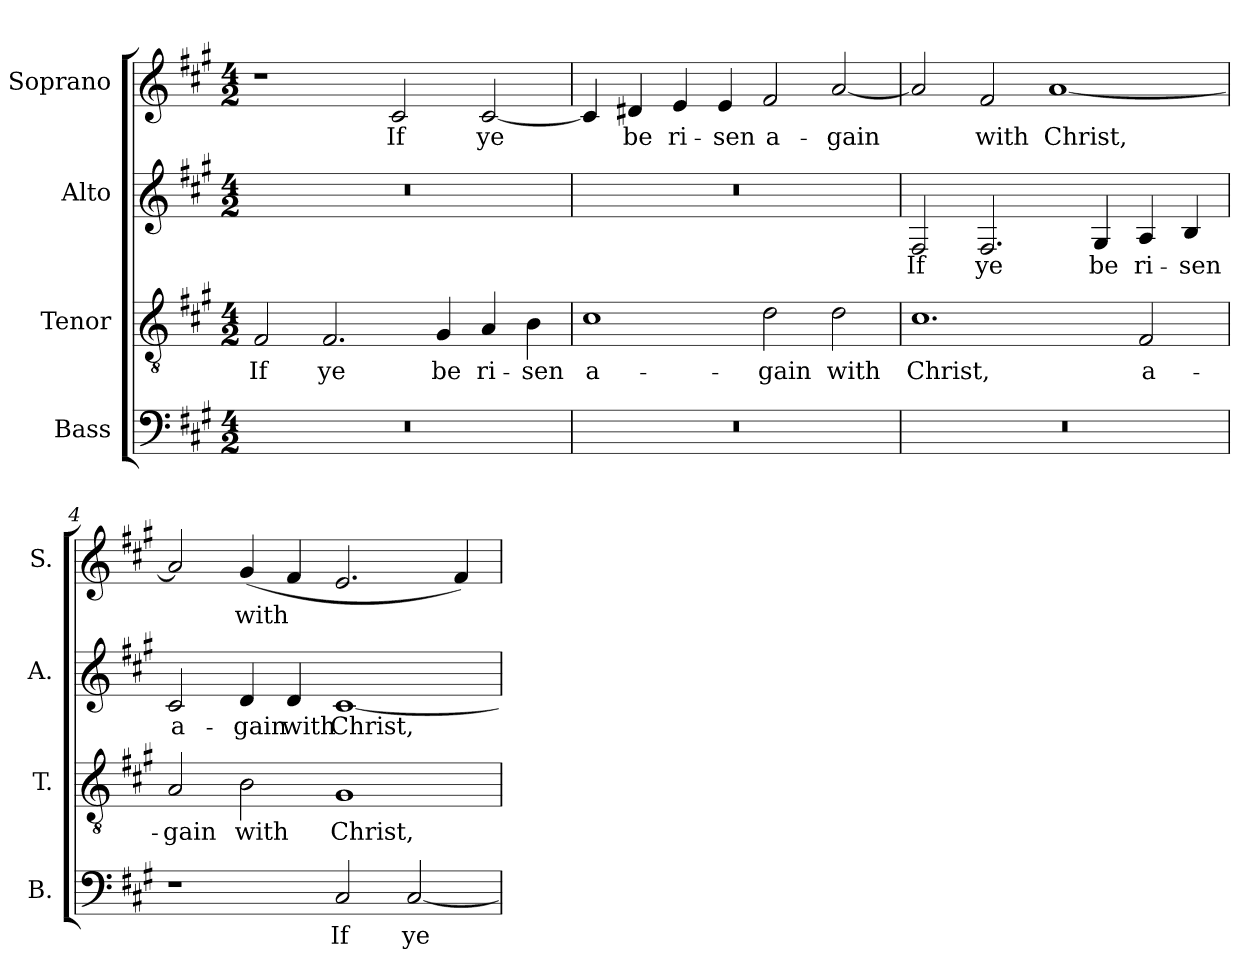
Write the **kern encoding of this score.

**kern	**text	**kern	**text	**kern	**text	**kern	**text
*part4	*part4	*part3	*part3	*part2	*part2	*part1	*part1
*staff4	*staff4	*staff3	*staff3	*staff2	*staff2	*staff1	*staff1
*I"Bass	*	*I"Tenor	*	*I"Alto	*	*I"Soprano	*
*I'B.	*	*I'T.	*	*I'A.	*	*I'S.	*
!!LO:PB:g=z
*clefF4	*	*clefGv2	*	*clefG2	*	*clefG2	*
*	*	*ITrd7c12	*	*	*	*	*
*k[f#c#g#]	*	*k[f#c#g#]	*	*k[f#c#g#]	*	*k[f#c#g#]	*
*A:	*	*A:	*	*A:	*	*A:	*
*M4/2	*	*M4/2	*	*M4/2	*	*M4/2	*
*MM120	*	*MM120	*	*MM120	*	*MM120	*
=1	=1	=1	=1	=1	=1	=1	=1
!LO:N:vis=1	!	!	!	!	!	!	!
!	!	!	!LO:LY:b:color=#000000	!LO:N:vis=1	!	!	!
0r	.	2FF#i/	If	0r	.	1r	.
!	!	!	!LO:LY:b:color=#000000	!	!	!	!
.	.	2.FF#i/	ye	.	.	.	.
!	!	!	!	!	!	!	!LO:LY:b:color=#000000
.	.	.	.	.	.	2c#i/	If
!	!	!	!LO:LY:b:color=#000000	!	!	!	!
.	.	4GG#i/	be	.	.	.	.
!	!	!	!LO:LY:b:color=#000000	!	!	!	!
!	!	!	!	!	!	!	!LO:LY:b:color=#000000
.	.	4AAi/	ri-	.	.	[2c#i/	ye
!	!	!	!LO:LY:b:color=#000000	!	!	!	!
.	.	4BBi\	-sen	.	.	.	.
=2	=2	=2	=2	=2	=2	=2	=2
!LO:N:vis=1	!	!	!	!	!	!	!
!	!	!	!LO:LY:b:color=#000000	!LO:N:vis=1	!	!	!
0r	.	1C#i	a-	0r	.	4c#i/]	.
!	!	!	!	!	!	!	!LO:LY:b:color=#000000
.	.	.	.	.	.	4d#Xi/	be
!	!	!	!	!	!	!	!LO:LY:b:color=#000000
.	.	.	.	.	.	4ei/	ri-
!	!	!	!	!	!	!	!LO:LY:b:color=#000000
.	.	.	.	.	.	4ei/	-sen
!	!	!	!LO:LY:b:color=#000000	!	!	!	!
!	!	!	!	!	!	!	!LO:LY:b:color=#000000
.	.	2Di\	-gain	.	.	2f#i/	a-
!	!	!	!LO:LY:b:color=#000000	!	!	!	!
!	!	!	!	!	!	!	!LO:LY:b:color=#000000
.	.	2Di\	with	.	.	[2ai/	-gain
=3	=3	=3	=3	=3	=3	=3	=3
!LO:N:vis=1	!	!	!	!	!	!	!
!	!	!	!LO:LY:b:color=#000000	!	!	!	!
!	!	!	!	!	!LO:LY:b:color=#000000	!	!
0r	.	1.C#i	Christ,	2F#i/	If	2ai/]	.
!	!	!	!	!	!LO:LY:b:color=#000000	!	!
!	!	!	!	!	!	!	!LO:LY:b:color=#000000
.	.	.	.	2.F#i/	ye	2f#i/	with
!	!	!	!	!	!	!	!LO:LY:b:color=#000000
.	.	.	.	.	.	[1ai	Christ,
!	!	!	!	!	!LO:LY:b:color=#000000	!	!
.	.	.	.	4G#i/	be	.	.
!	!	!	!LO:LY:b:color=#000000	!	!	!	!
!	!	!	!	!	!LO:LY:b:color=#000000	!	!
.	.	2FF#i/	a-	4Ai/	ri-	.	.
!	!	!	!	!	!LO:LY:b:color=#000000	!	!
.	.	.	.	4Bi/	-sen	.	.
=4	=4	=4	=4	=4	=4	=4	=4
!	!	!	!LO:LY:b:color=#000000	!	!	!	!
!	!	!	!	!	!LO:LY:b:color=#000000	!	!
1r	.	2AAi/	-gain	2c#i/	a-	2ai/]	.
!	!	!	!LO:LY:b:color=#000000	!	!	!	!
!	!	!	!	!	!LO:LY:b:color=#000000	!	!
!	!	!	!	!	!	!	!LO:LY:b:color=#000000
.	.	2BBi\	with	4di/	-gain	(4g#i/	with
!	!	!	!	!	!LO:LY:b:color=#000000	!	!
.	.	.	.	4di/	with	4f#i/	.
!	!LO:LY:b:color=#000000	!	!	!	!	!	!
!	!	!	!LO:LY:b:color=#000000	!	!	!	!
!	!	!	!	!	!LO:LY:b:color=#000000	!	!
2C#i/	If	1GG#i	Christ,	[1c#i	Christ,	2.ei/	.
!	!LO:LY:b:color=#000000	!	!	!	!	!	!
[2C#i/	ye	.	.	.	.	.	.
.	.	.	.	.	.	4f#i/)	.
=	=	=	=	=	=	=	=
*-	*-	*-	*-	*-	*-	*-	*-
